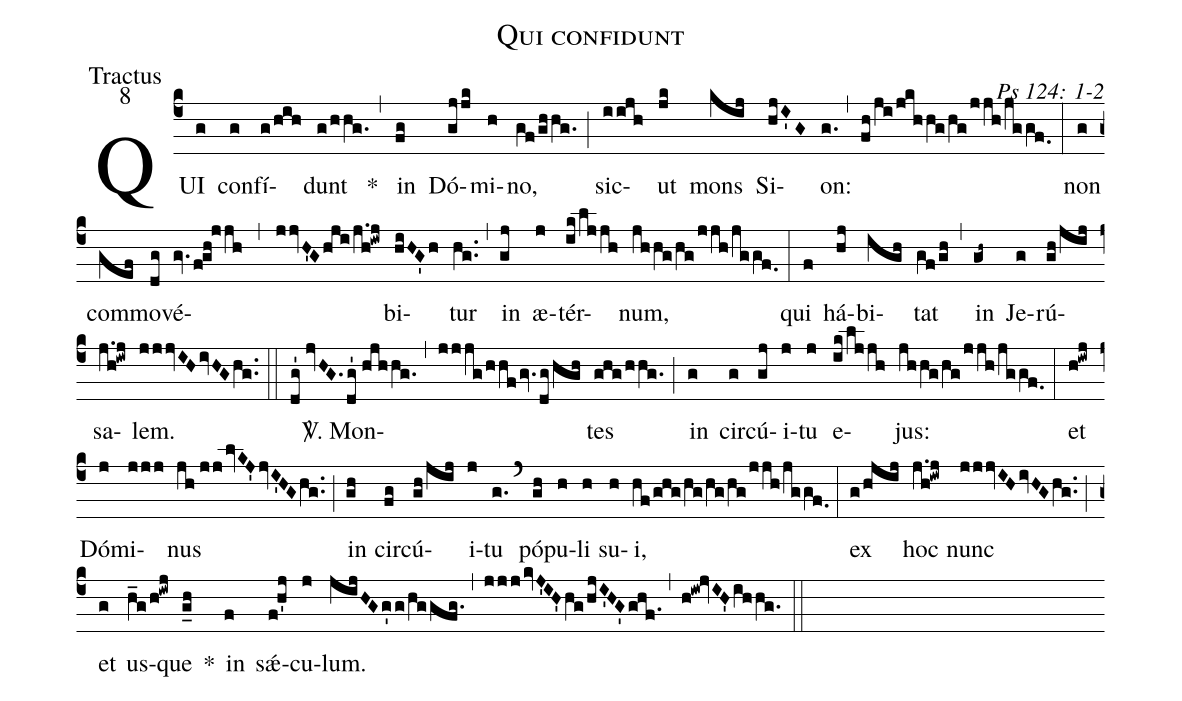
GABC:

name: Qui confidunt;
office-part: Tractus;
mode: 8;
commentary: Ps 124: 1-2;
%%
(c4) QUI(g) con(g)fí(g/hih)dunt(g/hhg.) *(,) in(fg) Dó(gjjk)mi(h)no,(gf/ghhg.) (;) sic(iijh)ut(jk) mons(kij) Si(hjI'G)on:(g.) (,) (fh/ji/jkhhg/hg/jjh/jggf.0) (:)
non(g) com(gef)mo(dg)vé(gv.f!gh!jjh,jjvH'Ghji/j.h!iwj)bi(hiHG'h)tur(hg..) (,) in(gj) æ(j)tér(ik/ljjh)num,(jhhg/hg/jjh/jggf.0) (:)
qui(f) há(hj)bi(igh)tat(gf/gh) (,) in(gh~) Je(g)rú(gh/jij)sa(j.h!iwj)lem.(jjjvIHivHGhg..) (::)
{} <sp>V/</sp>. Mon(dg'//jvHG.dg'//hjhhg.,jjjg/hhf/gv.dg/hgh)tes(ghg/hhg.) (;) in(g) cir(g)cú(gj)i(j)tu(j) e(ik/ljjh)jus:(jhhg/hg/jjh/jggf.0) (:)
et(h!iwj) Dó(j)mi(jjj)nus(jh//jjlvKJ'jvI'HGhg..) (;) in(gh) cir(fg)cú(gh/jij)i(j)tu(g.) (`) pó(gh)pu(h)li(h) su(h)i,(hf/ghg/hg/hg/hg/jjh/jggf.0) (:)
ex(g/hjij) hoc(j.h!iwj) nunc(jjjvIHivHGhg..) (;) et(g) us(h_g/h!iwj)que(g_h) *() in(f) sǽ(f!h'j)cu(j)lum.(jijHGg'g/hggfg.) (,) (jjjkvJ'IH'hg/hjI'HG'ghf.1) (,) (h!iw!jvIH'ihhg.) (::)
